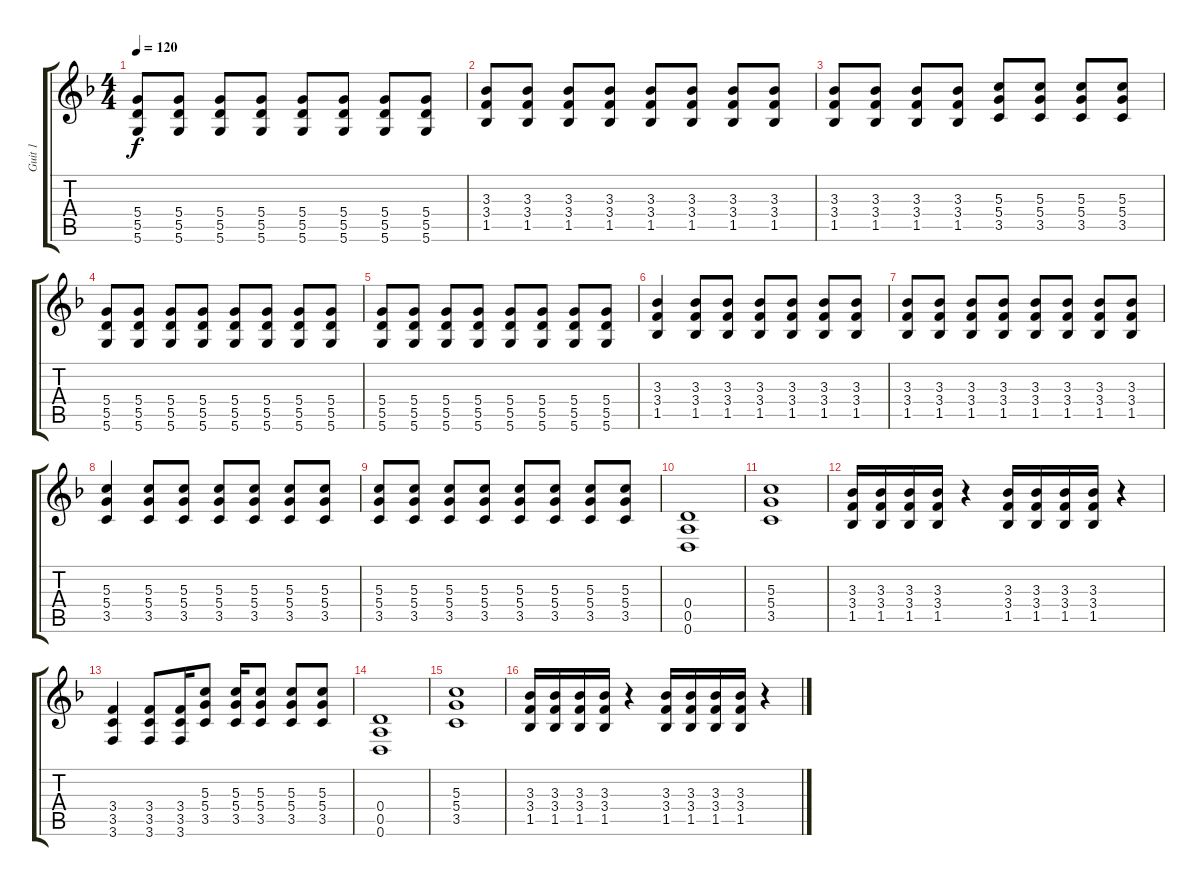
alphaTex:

\track ("Guit 1" "Guit 1") {instrument distortionguitar}
\staff {score tabs}
\tuning (E4 B3 G3 D3 A2 D2) {hide}
\ts (4 4)
\tempo 120
\clef g2
\ks dminor
(5.4 5.5 5.6).8{dy f} (5.4 5.5 5.6).8 (5.4 5.5 5.6).8 (5.4 5.5 5.6).8 (5.4 5.5 5.6).8 (5.4 5.5 5.6).8 (5.4 5.5 5.6).8 (5.4 5.5 5.6).8 |
(3.3 3.4 1.5).8 (3.3 3.4 1.5).8 (3.3 3.4 1.5).8 (3.3 3.4 1.5).8 (3.3 3.4 1.5).8 (3.3 3.4 1.5).8 (3.3 3.4 1.5).8 (3.3 3.4 1.5).8 |
(3.3 3.4 1.5).8 (3.3 3.4 1.5).8 (3.3 3.4 1.5).8 (3.3 3.4 1.5).8 (5.3 5.4 3.5).8 (5.3 5.4 3.5).8 (5.3 5.4 3.5).8 (5.3 5.4 3.5).8 |
(5.4 5.5 5.6).8 (5.4 5.5 5.6).8 (5.4 5.5 5.6).8 (5.4 5.5 5.6).8 (5.4 5.5 5.6).8 (5.4 5.5 5.6).8 (5.4 5.5 5.6).8 (5.4 5.5 5.6).8 |
(5.4 5.5 5.6).8 (5.4 5.5 5.6).8 (5.4 5.5 5.6).8 (5.4 5.5 5.6).8 (5.4 5.5 5.6).8 (5.4 5.5 5.6).8 (5.4 5.5 5.6).8 (5.4 5.5 5.6).8 |
(3.3 3.4 1.5).4 (3.3 3.4 1.5).8 (3.3 3.4 1.5).8 (3.3 3.4 1.5).8 (3.3 3.4 1.5).8 (3.3 3.4 1.5).8 (3.3 3.4 1.5).8 |
(3.3 3.4 1.5).8 (3.3 3.4 1.5).8 (3.3 3.4 1.5).8 (3.3 3.4 1.5).8 (3.3 3.4 1.5).8 (3.3 3.4 1.5).8 (3.3 3.4 1.5).8 (3.3 3.4 1.5).8 |
(5.3 5.4 3.5).4 (5.3 5.4 3.5).8 (5.3 5.4 3.5).8 (5.3 5.4 3.5).8 (5.3 5.4 3.5).8 (5.3 5.4 3.5).8 (5.3 5.4 3.5).8 |
(5.3 5.4 3.5).8 (5.3 5.4 3.5).8 (5.3 5.4 3.5).8 (5.3 5.4 3.5).8 (5.3 5.4 3.5).8 (5.3 5.4 3.5).8 (5.3 5.4 3.5).8 (5.3 5.4 3.5).8 |
(0.4 0.5 0.6).1 |
(5.3 5.4 3.5).1 |
(3.3 3.4 1.5).16 (3.3 3.4 1.5).16 (3.3 3.4 1.5).16 (3.3 3.4 1.5).16 r.4 (3.3 3.4 1.5).16 (3.3 3.4 1.5).16 (3.3 3.4 1.5).16 (3.3 3.4 1.5).16 r.4 |
(3.4 3.5 3.6).4 (3.4 3.5 3.6).8 (3.4 3.5 3.6).16 (5.3 5.4 3.5).8 (5.3 5.4 3.5).16 (5.3 5.4 3.5).8 (5.3 5.4 3.5).8 (5.3 5.4 3.5).8 |
(0.4 0.5 0.6).1 |
(5.3 5.4 3.5).1 |
(3.3 3.4 1.5).16 (3.3 3.4 1.5).16 (3.3 3.4 1.5).16 (3.3 3.4 1.5).16 r.4 (3.3 3.4 1.5).16 (3.3 3.4 1.5).16 (3.3 3.4 1.5).16 (3.3 3.4 1.5).16 r.4
